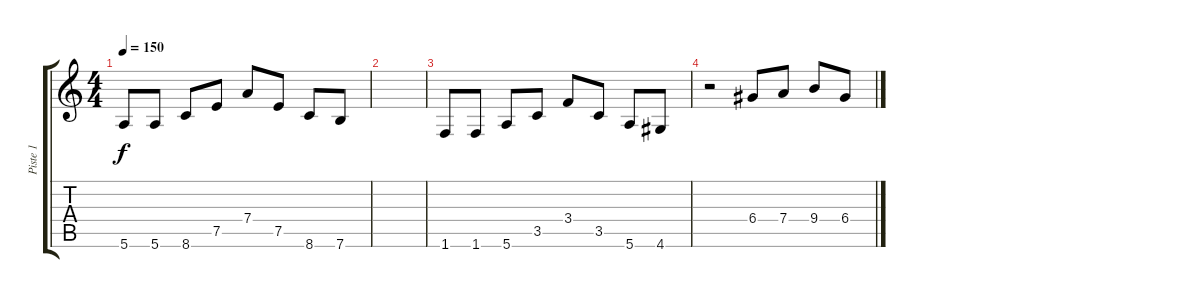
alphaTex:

\track ("Piste 1" "Piste 1") {instrument electricguitarclean}
\staff {score tabs}
\tuning (E4 B3 G3 D3 A2 E2) {hide}
\ts (4 4)
\tempo 150
\clef g2
\ks c
5.6.8{dy f volume 0} 5.6.8 8.6.8 7.5.8 7.4.8 7.5.8 8.6.8 7.6.8 |
|
1.6.8 1.6.8 5.6.8 3.5.8 3.4.8 3.5.8 5.6.8 4.6.8 |
r.2 6.4.8 7.4.8 9.4.8 6.4.8
